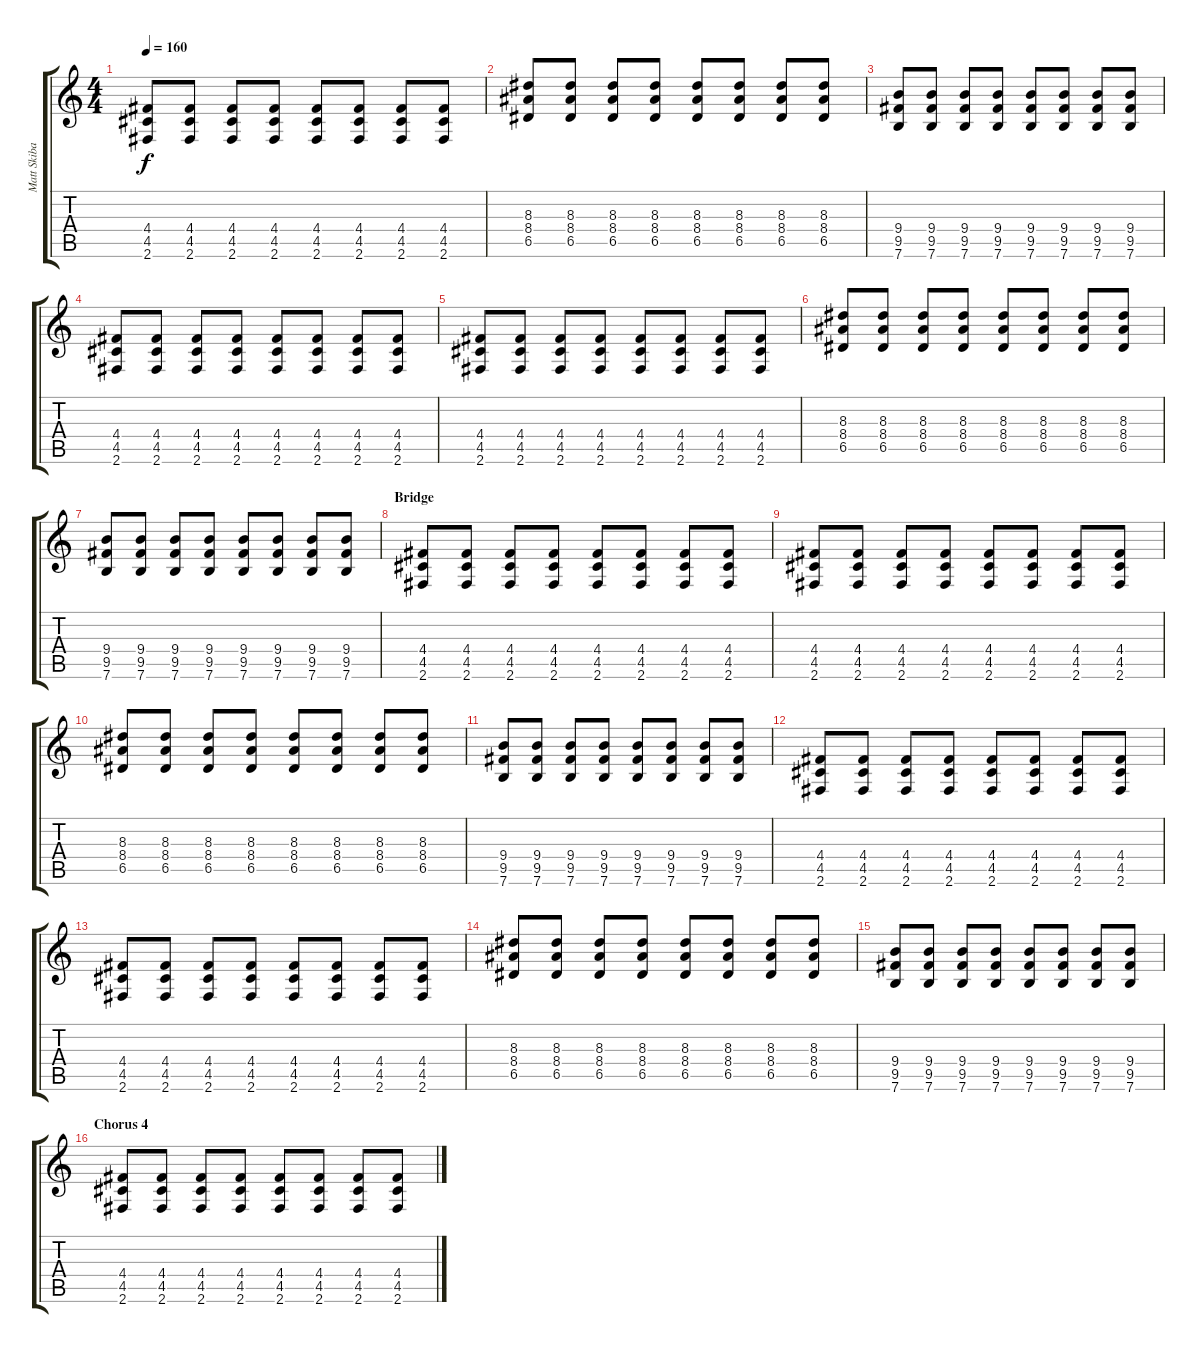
\track ("Matt Skiba - Guitar 2" "Matt Skiba") {instrument overdrivenguitar}
\staff {score tabs}
\tuning (E4 B3 G3 D3 A2 E2) {hide}
\ts (4 4)
\tempo 160
\clef g2
\ks c
(4.4 4.5 2.6).8{dy f} (4.4 4.5 2.6).8 (4.4 4.5 2.6).8 (4.4 4.5 2.6).8 (4.4 4.5 2.6).8 (4.4 4.5 2.6).8 (4.4 4.5 2.6).8 (4.4 4.5 2.6).8 |
(8.3 8.4 6.5).8 (8.3 8.4 6.5).8 (8.3 8.4 6.5).8 (8.3 8.4 6.5).8 (8.3 8.4 6.5).8 (8.3 8.4 6.5).8 (8.3 8.4 6.5).8 (8.3 8.4 6.5).8 |
(9.4 9.5 7.6).8 (9.4 9.5 7.6).8 (9.4 9.5 7.6).8 (9.4 9.5 7.6).8 (9.4 9.5 7.6).8 (9.4 9.5 7.6).8 (9.4 9.5 7.6).8 (9.4 9.5 7.6).8 |
(4.4 4.5 2.6).8 (4.4 4.5 2.6).8 (4.4 4.5 2.6).8 (4.4 4.5 2.6).8 (4.4 4.5 2.6).8 (4.4 4.5 2.6).8 (4.4 4.5 2.6).8 (4.4 4.5 2.6).8 |
(4.4 4.5 2.6).8 (4.4 4.5 2.6).8 (4.4 4.5 2.6).8 (4.4 4.5 2.6).8 (4.4 4.5 2.6).8 (4.4 4.5 2.6).8 (4.4 4.5 2.6).8 (4.4 4.5 2.6).8 |
(8.3 8.4 6.5).8 (8.3 8.4 6.5).8 (8.3 8.4 6.5).8 (8.3 8.4 6.5).8 (8.3 8.4 6.5).8 (8.3 8.4 6.5).8 (8.3 8.4 6.5).8 (8.3 8.4 6.5).8 |
(9.4 9.5 7.6).8 (9.4 9.5 7.6).8 (9.4 9.5 7.6).8 (9.4 9.5 7.6).8 (9.4 9.5 7.6).8 (9.4 9.5 7.6).8 (9.4 9.5 7.6).8 (9.4 9.5 7.6).8 |
\section ("" "Bridge")
(4.4 4.5 2.6).8 (4.4 4.5 2.6).8 (4.4 4.5 2.6).8 (4.4 4.5 2.6).8 (4.4 4.5 2.6).8 (4.4 4.5 2.6).8 (4.4 4.5 2.6).8 (4.4 4.5 2.6).8 |
(4.4 4.5 2.6).8 (4.4 4.5 2.6).8 (4.4 4.5 2.6).8 (4.4 4.5 2.6).8 (4.4 4.5 2.6).8 (4.4 4.5 2.6).8 (4.4 4.5 2.6).8 (4.4 4.5 2.6).8 |
(8.3 8.4 6.5).8 (8.3 8.4 6.5).8 (8.3 8.4 6.5).8 (8.3 8.4 6.5).8 (8.3 8.4 6.5).8 (8.3 8.4 6.5).8 (8.3 8.4 6.5).8 (8.3 8.4 6.5).8 |
(9.4 9.5 7.6).8 (9.4 9.5 7.6).8 (9.4 9.5 7.6).8 (9.4 9.5 7.6).8 (9.4 9.5 7.6).8 (9.4 9.5 7.6).8 (9.4 9.5 7.6).8 (9.4 9.5 7.6).8 |
(4.4 4.5 2.6).8 (4.4 4.5 2.6).8 (4.4 4.5 2.6).8 (4.4 4.5 2.6).8 (4.4 4.5 2.6).8 (4.4 4.5 2.6).8 (4.4 4.5 2.6).8 (4.4 4.5 2.6).8 |
(4.4 4.5 2.6).8 (4.4 4.5 2.6).8 (4.4 4.5 2.6).8 (4.4 4.5 2.6).8 (4.4 4.5 2.6).8 (4.4 4.5 2.6).8 (4.4 4.5 2.6).8 (4.4 4.5 2.6).8 |
(8.3 8.4 6.5).8 (8.3 8.4 6.5).8 (8.3 8.4 6.5).8 (8.3 8.4 6.5).8 (8.3 8.4 6.5).8 (8.3 8.4 6.5).8 (8.3 8.4 6.5).8 (8.3 8.4 6.5).8 |
(9.4 9.5 7.6).8 (9.4 9.5 7.6).8 (9.4 9.5 7.6).8 (9.4 9.5 7.6).8 (9.4 9.5 7.6).8 (9.4 9.5 7.6).8 (9.4 9.5 7.6).8 (9.4 9.5 7.6).8 |
\section ("" "Chorus 4")
(4.4 4.5 2.6).8 (4.4 4.5 2.6).8 (4.4 4.5 2.6).8 (4.4 4.5 2.6).8 (4.4 4.5 2.6).8 (4.4 4.5 2.6).8 (4.4 4.5 2.6).8 (4.4 4.5 2.6).8
